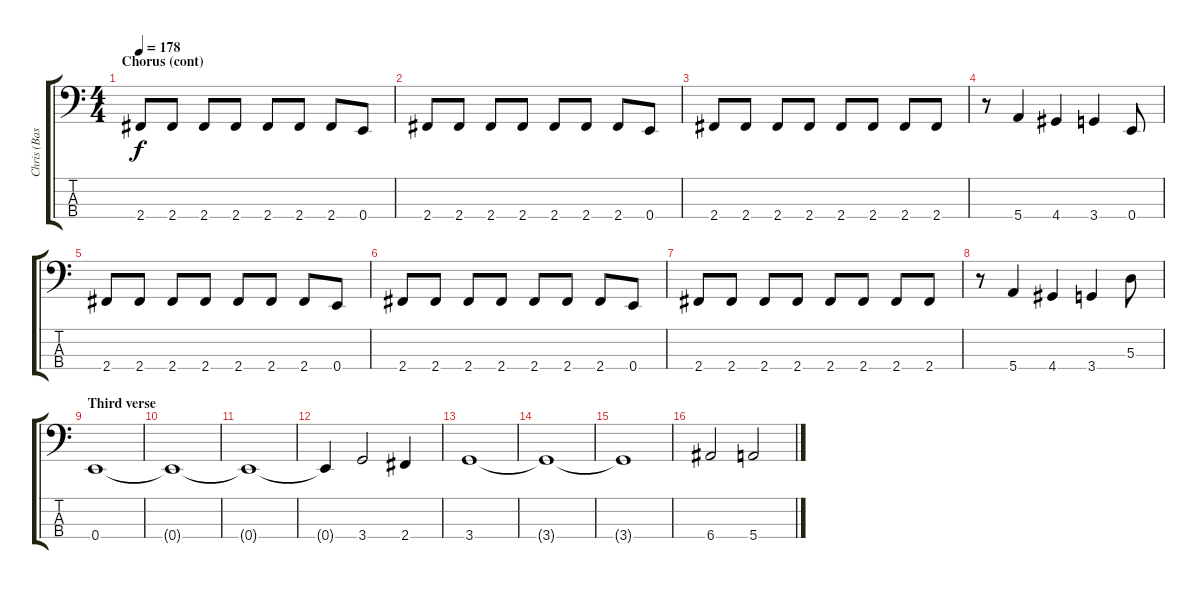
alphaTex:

\track ("Chris (Bass)" "Chris (Bas") {instrument electricbassfinger}
\staff {score tabs}
\tuning (G2 D2 A1 E1) {hide}
\ts (4 4)
\section ("" "Chorus (cont)")
\tempo 178
\clef f4
\ks c
2.4.8{dy f} 2.4.8 2.4.8 2.4.8 2.4.8 2.4.8 2.4.8 0.4.8 |
2.4.8 2.4.8 2.4.8 2.4.8 2.4.8 2.4.8 2.4.8 0.4.8 |
2.4.8 2.4.8 2.4.8 2.4.8 2.4.8 2.4.8 2.4.8 2.4.8 |
r.8 5.4.4 4.4.4 3.4.4 0.4.8 |
2.4.8 2.4.8 2.4.8 2.4.8 2.4.8 2.4.8 2.4.8 0.4.8 |
2.4.8 2.4.8 2.4.8 2.4.8 2.4.8 2.4.8 2.4.8 0.4.8 |
2.4.8 2.4.8 2.4.8 2.4.8 2.4.8 2.4.8 2.4.8 2.4.8 |
r.8 5.4.4 4.4.4 3.4.4 5.3.8 |
\section ("" "Third verse")
0.4.1 |
0.4{t}.1 |
0.4{t}.1 |
0.4{t}.4 3.4.2 2.4.4 |
3.4.1 |
3.4{t}.1 |
3.4{t}.1 |
6.4.2 5.4.2
